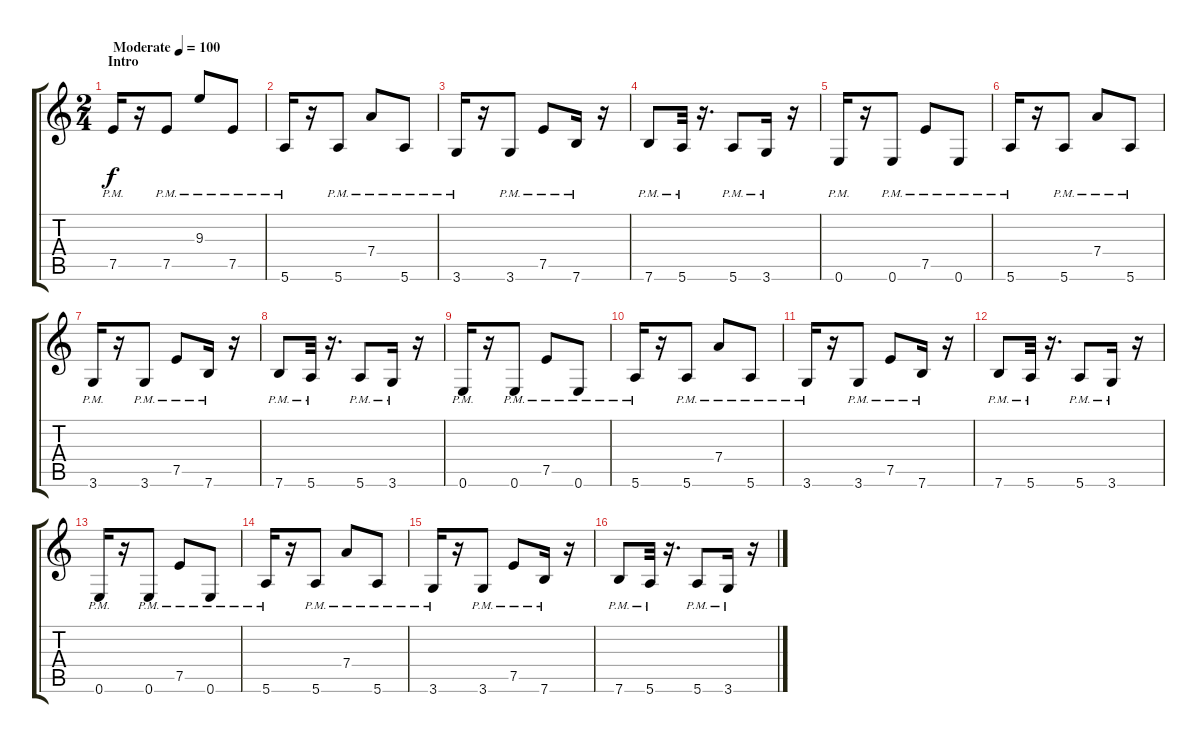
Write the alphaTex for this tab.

\track "" {instrument electricguitarclean}
\staff {score tabs}
\tuning (E4 B3 G3 D3 A2 E2) {hide}
\ts (2 4)
\section ("" "Intro")
\tempo (100 "Moderate")
\clef g2
\ks c
7.5{pm}.16{dy f instrument electricguitarclean} r.16 7.5{pm}.8 9.3{pm}.8 7.5{pm}.8 |
5.6{pm}.16 r.16 5.6{pm}.8 7.4{pm}.8 5.6{pm}.8 |
3.6{pm}.16 r.16 3.6{pm}.8 7.5{pm}.8 7.6{pm}.16 r.16 |
7.6{pm}.8 5.6{pm}.32 r.16{d} 5.6{pm}.8 3.6{pm}.16 r.16 |
0.6{pm}.16 r.16 0.6{pm}.8 7.5{pm}.8 0.6{pm}.8 |
5.6{pm}.16 r.16 5.6{pm}.8 7.4{pm}.8 5.6{pm}.8 |
3.6{pm}.16 r.16 3.6{pm}.8 7.5{pm}.8 7.6{pm}.16 r.16 |
7.6{pm}.8 5.6{pm}.32 r.16{d} 5.6{pm}.8 3.6{pm}.16 r.16 |
0.6{pm}.16 r.16 0.6{pm}.8 7.5{pm}.8 0.6{pm}.8 |
5.6{pm}.16 r.16 5.6{pm}.8 7.4{pm}.8 5.6{pm}.8 |
3.6{pm}.16 r.16 3.6{pm}.8 7.5{pm}.8 7.6{pm}.16 r.16 |
7.6{pm}.8 5.6{pm}.32 r.16{d} 5.6{pm}.8 3.6{pm}.16 r.16 |
0.6{pm}.16 r.16 0.6{pm}.8 7.5{pm}.8 0.6{pm}.8 |
5.6{pm}.16 r.16 5.6{pm}.8 7.4{pm}.8 5.6{pm}.8 |
3.6{pm}.16 r.16 3.6{pm}.8 7.5{pm}.8 7.6{pm}.16 r.16 |
7.6{pm}.8 5.6{pm}.32 r.16{d} 5.6{pm}.8 3.6{pm}.16 r.16
